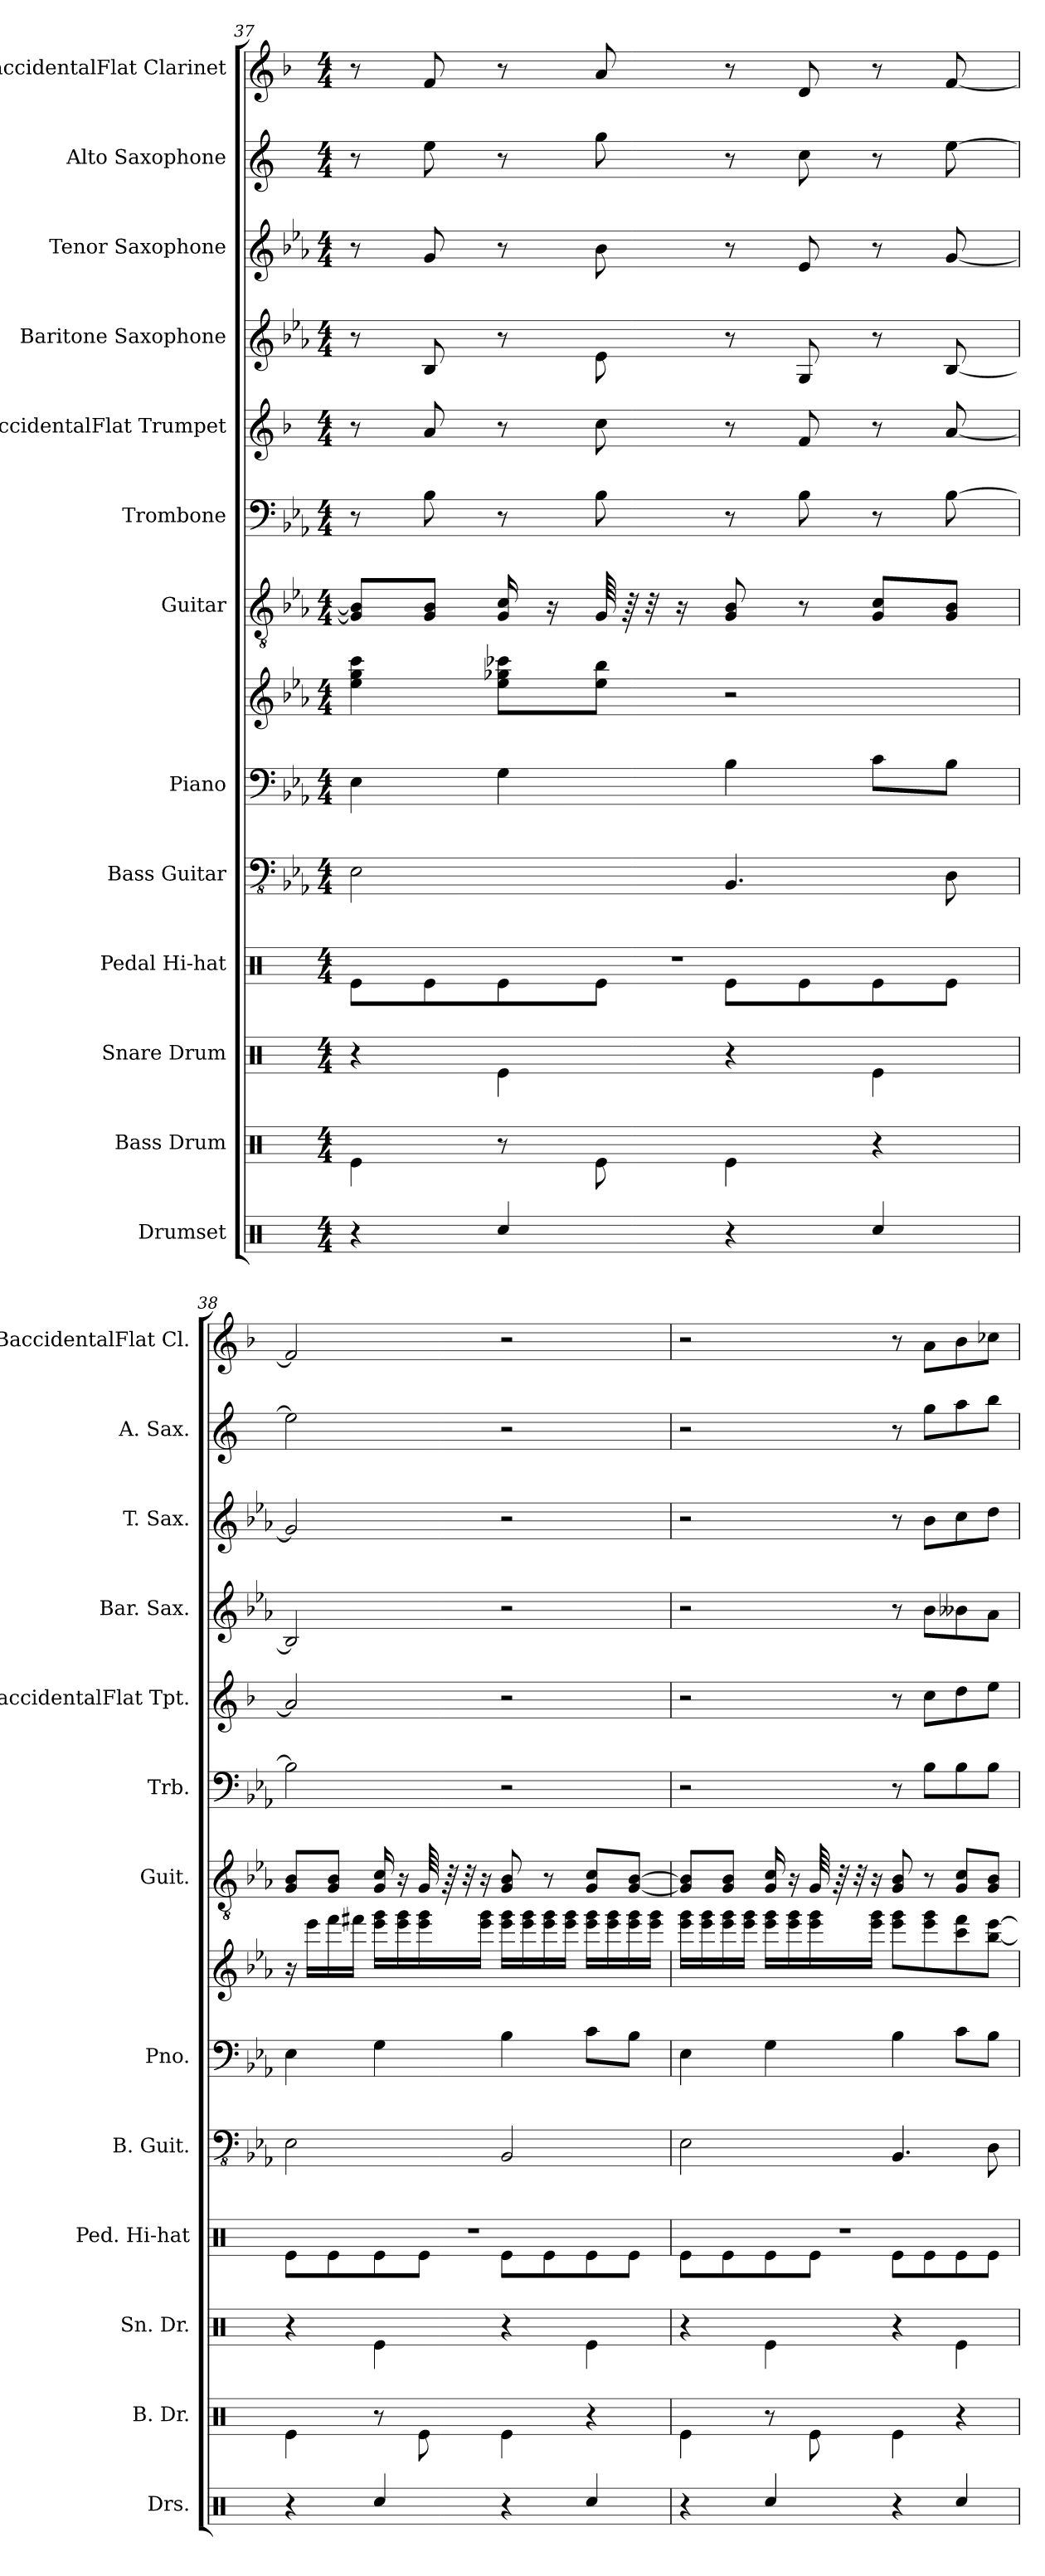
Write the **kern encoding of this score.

**kern	**kern	**kern	**kern	**kern	**kern	**kern	**kern	**kern	**kern	**kern	**kern	**kern	**kern
*part13	*part12	*part11	*part10	*part9	*part8	*part8	*part7	*part6	*part5	*part4	*part3	*part2	*part1
*staff14	*staff13	*staff12	*staff11	*staff10	*staff9	*staff8	*staff7	*staff6	*staff5	*staff4	*staff3	*staff2	*staff1
*I"Drumset	*I"Bass Drum	*I"Snare Drum	*I"Pedal Hi-hat	*I"Bass Guitar	*I"Piano	*	*I"Guitar	*I"Trombone	*I"BaccidentalFlat Trumpet	*I"Baritone Saxophone	*I"Tenor Saxophone	*I"Alto Saxophone	*I"BaccidentalFlat Clarinet
*I'Drs.	*I'B. Dr.	*I'Sn. Dr.	*I'Ped. Hi-hat	*I'B. Guit.	*I'Pno.	*	*I'Guit.	*I'Trb.	*I'BaccidentalFlat Tpt.	*I'Bar. Sax.	*I'T. Sax.	*I'A. Sax.	*I'BaccidentalFlat Cl.
!!LO:PB:g=z
*clefX	*clefX	*clefX	*clefX	*clefFv4	*clefF4	*clefG2	*clefGv2	*clefF4	*clefG2	*clefG2	*clefG2	*clefG2	*clefG2
*	*	*	*	*	*	*	*	*	*ITrd1c2	*ITrd12c21	*ITrd8c14	*ITrd5c9	*ITrd1c2
*k[]	*k[]	*k[]	*k[]	*k[b-e-a-]	*k[b-e-a-]	*k[b-e-a-]	*k[b-e-a-]	*k[b-e-a-]	*k[b-e-a-]	*k[b-e-a-]	*k[b-e-a-]	*k[b-e-a-]	*k[b-e-a-]
*M4/4	*M4/4	*M4/4	*M4/4	*M4/4	*M4/4	*M4/4	*M4/4	*M4/4	*M4/4	*M4/4	*M4/4	*M4/4	*M4/4
=37	=37	=37	=37	=37	=37	=37	=37	=37	=37	=37	=37	=37	=37
*	*	*	*^	*	*	*	*	*	*	*	*	*	*
4r	4Re\	4r	1r	8Re\L	2EE-\	4E-\	4ee-\ 4gg\ 4ccc\	8G/] 8B-/]L	8r	8r	8r	8r	8r	8r
.	.	.	.	8Re\	.	.	.	8G/ 8B-/J	8B-\	8g/	8BB-/	8G/	8g\	8e-/
4Rcc/	8r	4Re\	.	8Re\	.	4G\	8ee-\ 8gg-X\ 8ccc-X\L	16G/ 16c/	8r	8r	8r	8r	8r	8r
.	.	.	.	.	.	.	.	16r	.	.	.	.	.	.
.	8Re\	.	.	8Re\J	.	.	8ee-\ 8bb-\J	64G/	8B-\	8b-\	8E-\	8B-\	8b-\	8g/
.	.	.	.	.	.	.	.	64r	.	.	.	.	.	.
.	.	.	.	.	.	.	.	32r	.	.	.	.	.	.
.	.	.	.	.	.	.	.	16r	.	.	.	.	.	.
4r	4Re\	4r	.	8Re\L	4.BBB-/	4B-\	2r	8G/ 8B-/	8r	8r	8r	8r	8r	8r
.	.	.	.	8Re\	.	.	.	8r	8B-\	8e-/	8GG/	8E-/	8e-\	8c/
4Rcc/	4r	4Re\	.	8Re\	.	8c\L	.	8G/ 8c/L	8r	8r	8r	8r	8r	8r
.	.	.	.	8Re\J	8DD\	8B-\J	.	8G/ 8B-/J	[8B-\	[8g/	[8BB-/	[8G/	[8g\	[8e-/
!!LO:PB:g=z
=38	=38	=38	=38	=38	=38	=38	=38	=38	=38	=38	=38	=38	=38	=38
4r	4Re\	4r	1r	8Re\L	2EE-\	4E-\	16r	8G/ 8B-/L	2B-\]	2g/]	2BB-/]	2G/]	2g\]	2e-/]
.	.	.	.	.	.	.	16eee-\LL	.	.	.	.	.	.	.
.	.	.	.	8Re\	.	.	16fff\	8G/ 8B-/J	.	.	.	.	.	.
.	.	.	.	.	.	.	16fff#X\JJ	.	.	.	.	.	.	.
4Rcc/	8r	4Re\	.	8Re\	.	4G\	16eee-\ 16ggg\LL	16G/ 16c/	.	.	.	.	.	.
.	.	.	.	.	.	.	16eee-\ 16ggg\	16r	.	.	.	.	.	.
.	8Re\	.	.	8Re\J	.	.	16eee-\ 16ggg\	64G/	.	.	.	.	.	.
.	.	.	.	.	.	.	.	64r	.	.	.	.	.	.
.	.	.	.	.	.	.	.	32r	.	.	.	.	.	.
.	.	.	.	.	.	.	16eee-\ 16ggg\JJ	16r	.	.	.	.	.	.
4r	4Re\	4r	.	8Re\L	2BBB-/	4B-\	16eee-\ 16ggg\LL	8G/ 8B-/	2r	2r	2r	2r	2r	2r
.	.	.	.	.	.	.	16eee-\ 16ggg\	.	.	.	.	.	.	.
.	.	.	.	8Re\	.	.	16eee-\ 16ggg\	8r	.	.	.	.	.	.
.	.	.	.	.	.	.	16eee-\ 16ggg\JJ	.	.	.	.	.	.	.
4Rcc/	4r	4Re\	.	8Re\	.	8c\L	16eee-\ 16ggg\LL	8G/ 8c/L	.	.	.	.	.	.
.	.	.	.	.	.	.	16eee-\ 16ggg\	.	.	.	.	.	.	.
.	.	.	.	8Re\J	.	8B-\J	16eee-\ 16ggg\	[8G/ [8B-/J	.	.	.	.	.	.
.	.	.	.	.	.	.	16eee-\ 16ggg\JJ	.	.	.	.	.	.	.
!!LO:PB:g=z
=39	=39	=39	=39	=39	=39	=39	=39	=39	=39	=39	=39	=39	=39	=39
4r	4Re\	4r	1r	8Re\L	2EE-\	4E-\	16eee-\ 16ggg\LL	8G/] 8B-/]L	2r	2r	2r	2r	2r	2r
.	.	.	.	.	.	.	16eee-\ 16ggg\	.	.	.	.	.	.	.
.	.	.	.	8Re\	.	.	16eee-\ 16ggg\	8G/ 8B-/J	.	.	.	.	.	.
.	.	.	.	.	.	.	16eee-\ 16ggg\JJ	.	.	.	.	.	.	.
4Rcc/	8r	4Re\	.	8Re\	.	4G\	16eee-\ 16ggg\LL	16G/ 16c/	.	.	.	.	.	.
.	.	.	.	.	.	.	16eee-\ 16ggg\	16r	.	.	.	.	.	.
.	8Re\	.	.	8Re\J	.	.	16eee-\ 16ggg\	64G/	.	.	.	.	.	.
.	.	.	.	.	.	.	.	64r	.	.	.	.	.	.
.	.	.	.	.	.	.	.	32r	.	.	.	.	.	.
.	.	.	.	.	.	.	16eee-\ 16ggg\JJ	16r	.	.	.	.	.	.
4r	4Re\	4r	.	8Re\L	4.BBB-/	4B-\	8eee-\ 8ggg\L	8G/ 8B-/	8r	8r	8r	8r	8r	8r
.	.	.	.	8Re\	.	.	8eee-\ 8ggg\	8r	8B-\L	8b-\L	8B-\L	8B-\L	8b-\L	8g\L
4Rcc/	4r	4Re\	.	8Re\	.	8c\L	8ccc\ 8fff\	8G/ 8c/L	8B-\	8cc\	8B--X\	8c\	8cc\	8a-\
.	.	.	.	8Re\J	8DD\	8B-\J	[8bb-\ [8eee-\J	8G/ 8B-/J	8B-\J	8dd\J	8A-\J	8d\J	8dd\J	8b--X\J
*	*	*	*v	*v	*	*	*	*	*	*	*	*	*	*
=	=	=	=	=	=	=	=	=	=	=	=	=	=
*-	*-	*-	*-	*-	*-	*-	*-	*-	*-	*-	*-	*-	*-
